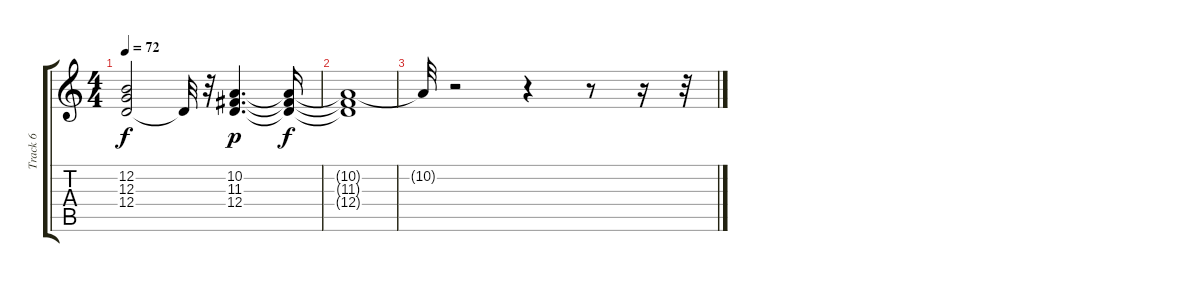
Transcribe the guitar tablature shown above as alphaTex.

\track ("Track 6" "Track 6") {instrument stringensemble2}
\staff {score tabs}
\tuning (E4 B3 G3 D3 A2 E2) {hide}
\ts (4 4)
\tempo 72
\clef g2
\ks c
(12.2{t} 12.3{t} 12.4{t}).2{dy f} 12.4{t}.32 r.32 (10.2 11.3 12.4).4{d dy p} (10.2{t} 11.3{t} 12.4{t}).16{dy f} |
(10.2{t} 11.3{t} 12.4{t}).1 |
10.2{t}.32 r.2 r.4 r.8 r.16 r.32
